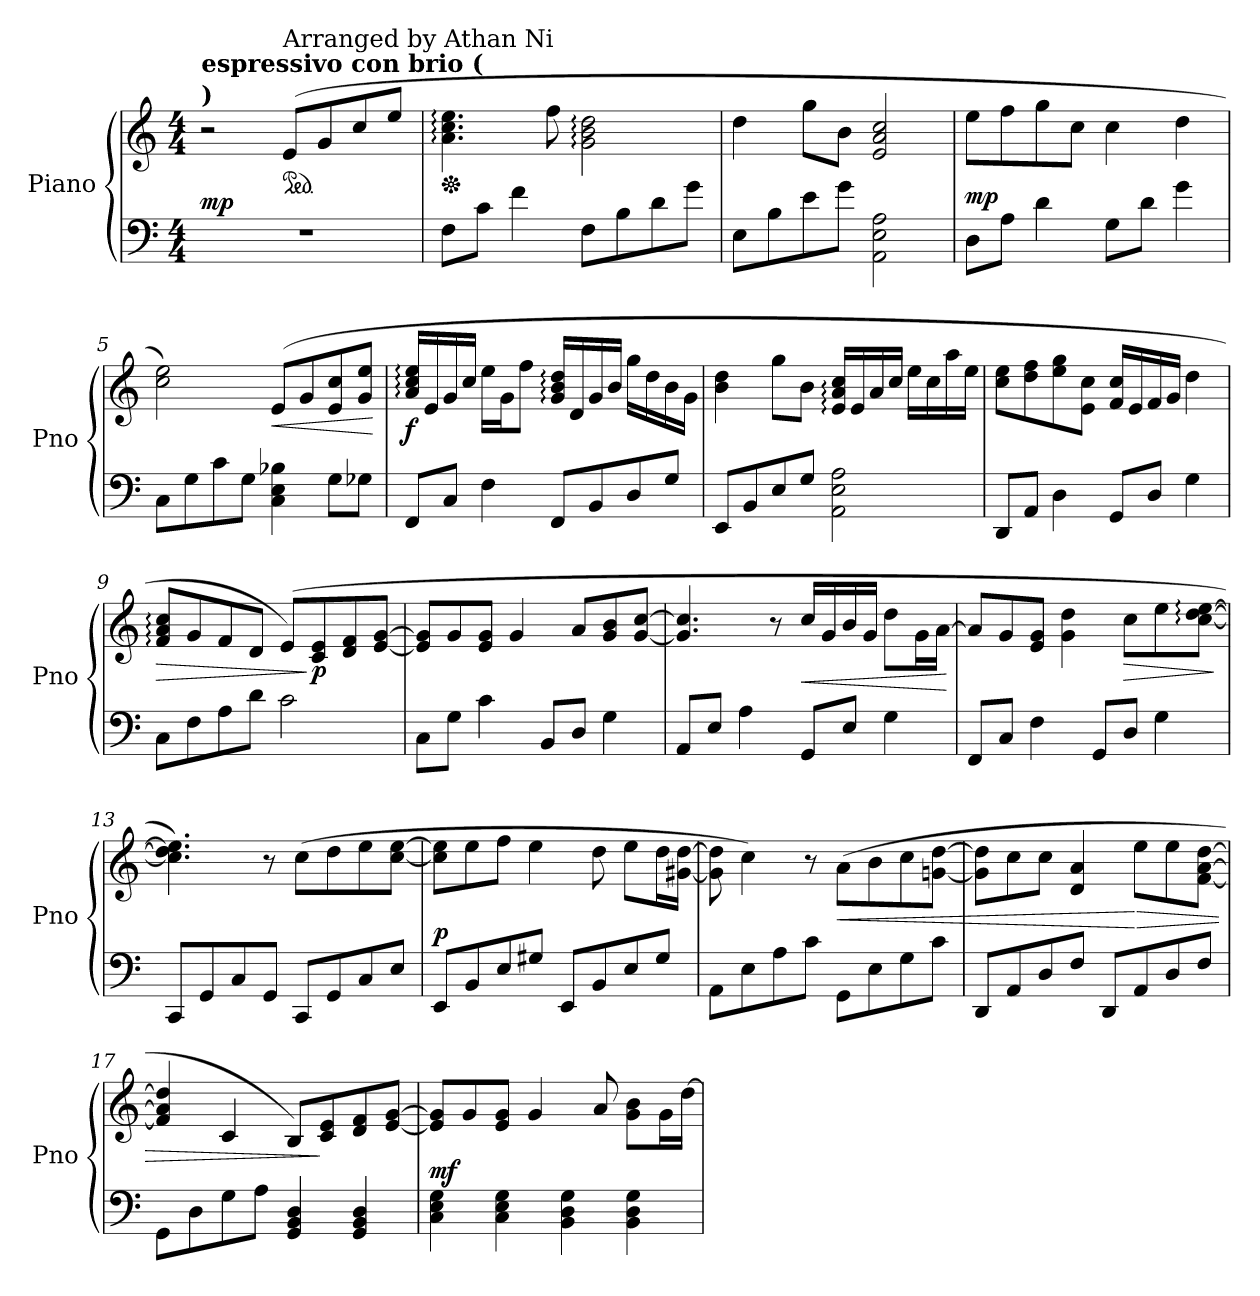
**kern	**kern	**dynam
*part1	*part1	*part1
*staff2	*staff1	*staff1/2
*I"Piano	*	*
*I'Pno	*	*
*clefF4	*clefG2	*
*k[]	*k[]	*
*M4/4	*M4/4	*
*MM72	*MM72	*
=1	=1	=1
!	!LO:TX:a:B:t=espressivo con brio (	!
!	!LO:TX:a:B:t=)	!
!	!	!LO:DY:a=2
1r	2r	mp
*	*ped	*
!	!LO:TX:a:t=Arranged by Athan Ni	!
.	(8e/L	.
.	8g/	.
.	8cc/	.
.	8ee/J	.
=2	=2	=2
*	*Xped	*
8F\L	4.a\: 4.cc\: 4.ee\:	.
8c\J	.	.
4f\	.	.
.	8ff\	.
8F\L	2g\: 2b\: 2dd\:	.
8B\	.	.
8d\	.	.
8g\J	.	.
=3	=3	=3
8E\L	4dd\	.
8B\	.	.
8e\	8gg\L	.
8g\J	8b\J	.
!	!	!LO:DY:a=2
2AA\ 2E\ 2A\	2e/ 2a/ 2cc/	other-dynamics
=4	=4	=4
!	!	!LO:DY:a=2
8D\L	8ee\L	mp
8A\J	8ff\	.
4d\	8gg\	.
.	8cc\J	.
8G\L	4cc\	.
8d\J	.	.
4g\	4dd\	.
=5	=5	=5
8C\L	2cc\ 2ee\)	.
8G\	.	.
8c\	.	.
8G\J	.	.
!	!	!LO:HP:b
4C\ 4E\ 4B-X\	(8e/L	<
.	8g/	.
8G\L	8e/ 8cc/	.
8G-X\J	8g/ 8ee/J	.
.	.	[
!!LO:LB:g=z
=6	=6	=6
!	!	!LO:DY:b
8FF/L	16a/: 16cc/: 16ee/:LL	f
.	16e/	.
8C/J	16g/	.
.	16cc/JJ	.
4F\	16ee\LL	.
.	16g\J	.
.	8ff\J	.
8FF/L	16g/: 16b/: 16dd/:LL	.
.	16d/	.
8BB/	16g/	.
.	16b/JJ	.
8D/	16gg\LL	.
.	16dd\	.
8G/J	16b\	.
.	16g\JJ	.
=7	=7	=7
8EE/L	4b\ 4dd\	.
8BB/	.	.
8E/	8gg\L	.
8G/J	8b\J	.
2AA\ 2E\ 2A\	16e/: 16a/: 16cc/:LL	.
.	16e/	.
.	16a/	.
.	16cc/JJ	.
.	16ee\LL	.
.	16cc\	.
.	16aa\	.
.	16ee\JJ	.
=8	=8	=8
8DD/L	8cc\ 8ee\L	.
8AA/J	8dd\ 8ff\	.
4D\	8ee\ 8gg\	.
.	8e\ 8cc\J	.
8GG/L	16f/ 16cc/LL	.
.	16e/	.
8D/J	16f/	.
.	16g/JJ	.
4G\	4dd\	.
!!LO:LB:g=z
=9	=9	=9
!	!	!LO:HP:b
8C\L	8f/: 8a/: 8cc/:L	>
8F\	8g/	.
8A\	8f/	.
8d\J	8d/J	.
2c\	(8e/L)	.
!	!	!LO:DY:n=1:b
.	8c/ 8e/	] p
.	8d/ 8f/	.
.	[8e/ [8g/J	.
=10	=10	=10
8C\L	8e/] 8g/]L	.
8G\J	8g/	.
4c\	8e/ 8g/J	.
.	4g/	.
8BB/L	.	.
8D/J	8a/L	.
4G\	8g/ 8b/	.
.	[8g/ [8cc/J	.
=11	=11	=11
8AA/L	4.g/] 4.cc/]	.
8E/J	.	.
4A\	.	.
.	8r	.
!	!	!LO:HP:b
8GG/L	16cc/LL	<
.	16g/	.
8E/J	16b/	.
.	16g/JJ	.
4G\	8dd\L	.
.	16g\L	.
.	[16a\JJ	.
.	.	[
=12	=12	=12
8FF/L	8a/L]	.
8C/J	8g/	.
4F\	8e/ 8g/J	.
.	4g\ 4dd\	.
8GG/L	.	.
!	!	!LO:HP:b
8D/J	8cc\L	>
4G\	8ee\	.
.	[8cc\: [8dd\: [8ee\:J	.
.	.	]
=13	=13	=13
8CC/L	4.cc\] 4.dd\] 4.ee\])	.
8GG/	.	.
8C/	.	.
8GG/J	8r	.
8CC/L	(8cc\L	.
8GG/	8dd\	.
8C/	8ee\	.
8E/J	[8cc\ [8ee\J	.
!!LO:LB:g=z
=14	=14	=14
!	!	!LO:DY:a=2
8EE/L	8cc\] 8ee\]L	p
8BB/	8ee\	.
8E/	8ff\J	.
8G#X/J	4ee\	.
8EE/L	.	.
8BB/	8dd\	.
8E/	8ee\L	.
8G#/J	16dd\L	.
.	[16g#X\ [16dd\JJ	.
=15	=15	=15
8AA\L	8g#\] 8dd\]	.
8E\	4cc\)	.
8A\	.	.
8c\J	8r	.
!	!	!LO:HP:b
8GG\L	(8a\L	<
8E\	8b\	.
8G\	8cc\	.
8c\J	[8gn\ [8dd\J	.
=16	=16	=16
8DD/L	8g\] 8dd\]L	.
8AA/	8cc\	.
8D/	8cc\J	.
8F/J	4d/ 4a/	.
8DD/L	.	.
!	!	!LO:HP:n=1:b
8AA/	8ee\L	[ >
8D/	8ee\	.
8F/J	[8f\ [8a\ [8dd\J	.
=17	=17	=17
8GG\L	4f/] 4a/] 4dd/]	.
8D\	.	.
8G\	4c/	.
8A\J	.	.
4GG/ 4BB/ 4D/	8B/L)	.
.	8c/ 8e/	]
4GG/ 4BB/ 4D/	8d/ 8f/	.
.	[8e/ [8g/J	.
=18	=18	=18
!	!	!LO:DY:a=2
4C\ 4E\ 4G\	8e/] 8g/]L	mf
.	8g/	.
4C\ 4E\ 4G\	8e/ 8g/J	.
.	4g/	.
4BB\ 4D\ 4G\	.	.
.	8a/	.
4BB\ 4D\ 4G\	8g\ 8b\L	.
.	16g\L	.
.	[16dd\JJ	.
=	=	=
*-	*-	*-
